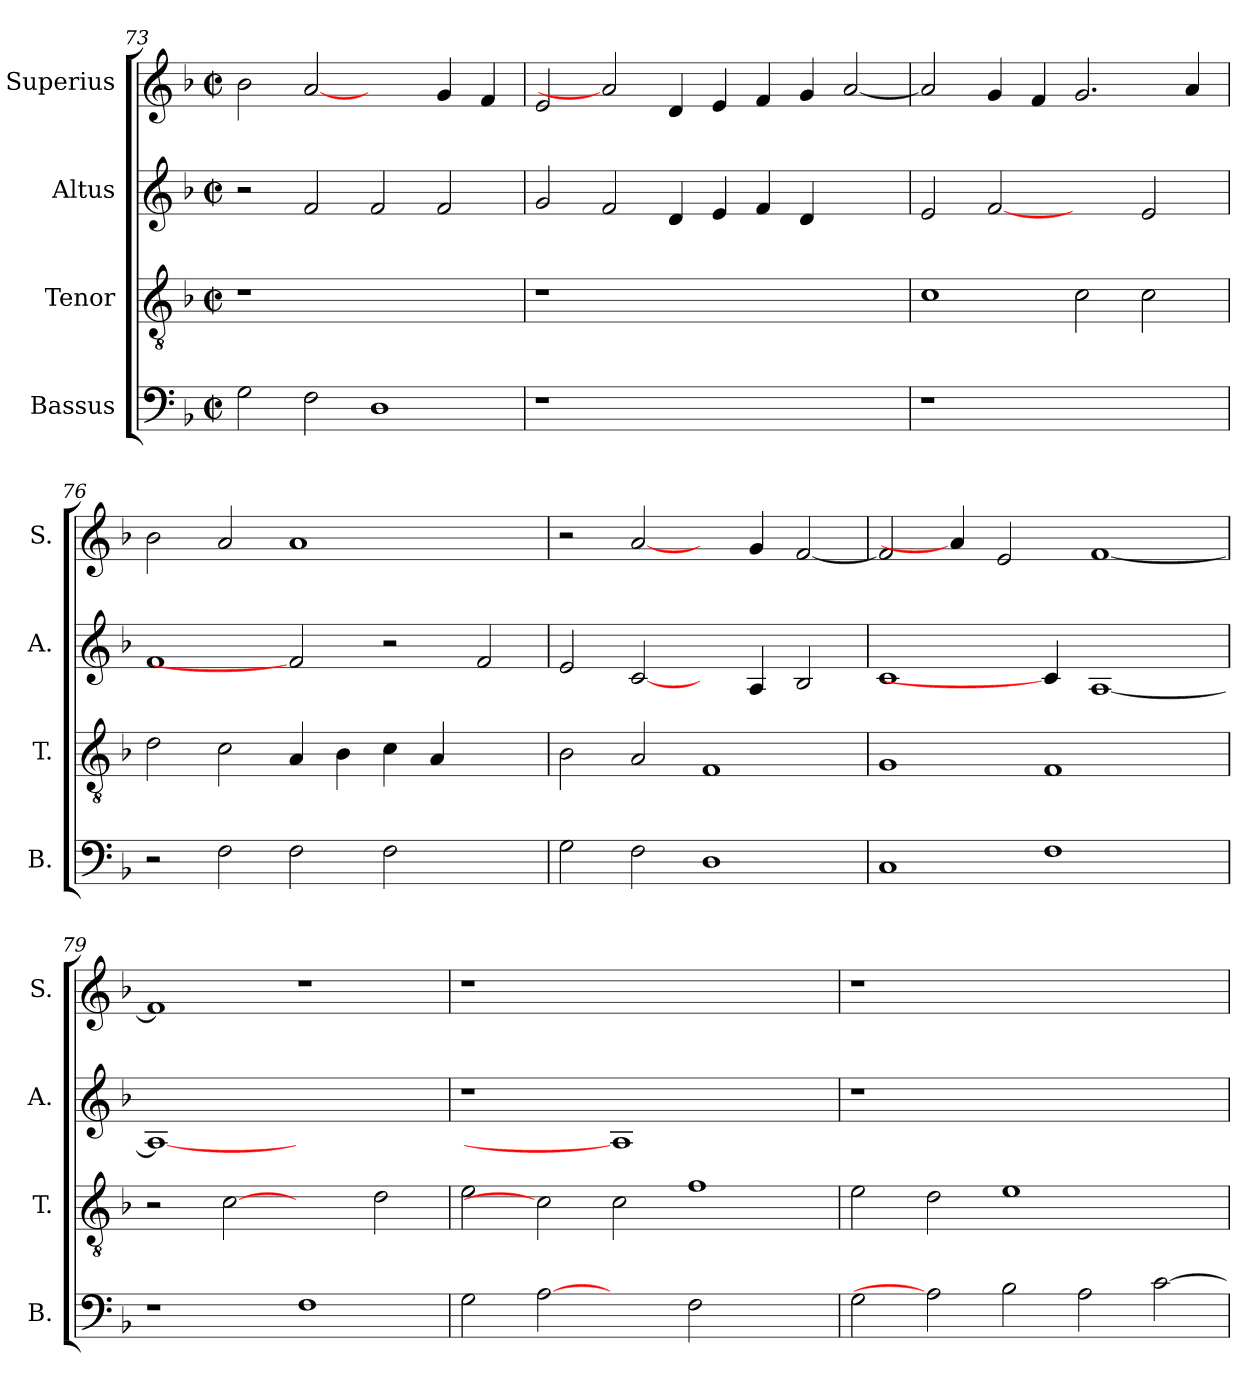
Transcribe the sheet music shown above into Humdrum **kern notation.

**kern	**kern	**kern	**kern
*part4	*part3	*part2	*part1
*staff4	*staff3	*staff2	*staff1
*I"Bassus	*I"Tenor	*I"Altus	*I"Superius
*I'B.	*I'T.	*I'A.	*I'S.
*clefF4	*clefGv2	*clefG2	*clefG2
*	*ITrd7c12	*	*
*k[b-]	*k[b-]	*k[b-]	*k[b-]
*d:	*d:	*d:	*d:
*M2/2	*M2/2	*M2/2	*M2/2
*met(c|)	*met(c|)	*met(c|)	*met(c|)
=73	=73	=73	=73
!	!LO:N:vis=1	!	!
2Gi\	1r	2r	2b-i\
2Fi\	.	2fi/	[2ai
1Di	1ryy	2fi/	2ryy
.	.	2fi/	4gi/
.	.	.	4fi/
=74	=74	=74	=74
!LO:N:vis=1	!LO:N:vis=1	!	!
1r	1r	2gi/	2ei/
.	.	2fi/	2ai]
1.ryy	1.ryy	4di/	4di/
.	.	4ei/	4ei/
.	.	4fi/	4fi/
.	.	4di/	4gi/
.	.	2ryy	[<2ai/
!!LO:PB:g=z
=75	=75	=75	=75
!LO:N:vis=1	!	!	!
1r	1Ci	2ei/	2ai/]
.	.	[2fi	4gi/
.	.	.	4fi/
1ryy	2Ci\	2ryy	2.gi/
.	2Ci\	2ei/	.
.	.	.	4ai/
=76	=76	=76	=76
2r	2Di\	1fi	2b-i\
2Fi\	2Ci\	.	2ai/
2Fi\	4AAi/	2fi]	1ai
.	4BB-i\	.	.
2Fi\	4Ci\	2r	.
.	4AAi/	.	.
2ryy	2ryy	2fi/	2ryy
=77	=77	=77	=77
2Gi\	2BB-i\	2ei/	2r
2Fi\	2AAi/	[2ci/	[2ai/
1Di	1FFi	4ryy	4ryy
.	.	4Ai/	4gi/
.	.	2B-i/	[<2fi/
=78	=78	=78	=78
1Ci	1GGi	1ci	2fi/]
.	.	.	4ai/]
.	.	.	2ei/
1Fi	1FFi	4ci/]	.
.	.	[<1Ai	[<1fi
4ryy	4ryy	.	.
=79	=79	=79	=79
1r	2r	1Ai_<	1fi]
.	[2Ci	.	.
1Fi	2ryy	1ryy	1r
.	2Di\	.	.
!!LO:LB:g=z
=80	=80	=80	=80
!	!	!LO:N:vis=1	!LO:N:vis=1
2Gi\	2Ei\	1r	1r
[2Ai	2Ci]	.	.
2ryy	2Ci\	1Ai]	1.ryy
2Fi\	1Fi	.	.
2ryy	.	2ryy	.
=81	=81	=81	=81
!	!	!LO:N:vis=1	!LO:N:vis=1
2Gi\	2Ei\	1r	1r
2Ai]	2Di\	.	.
2B-i\	1Ei	1.ryy	1.ryy
2Ai\	.	.	.
[>2ci\	2ryy	.	.
=	=	=	=
*-	*-	*-	*-
